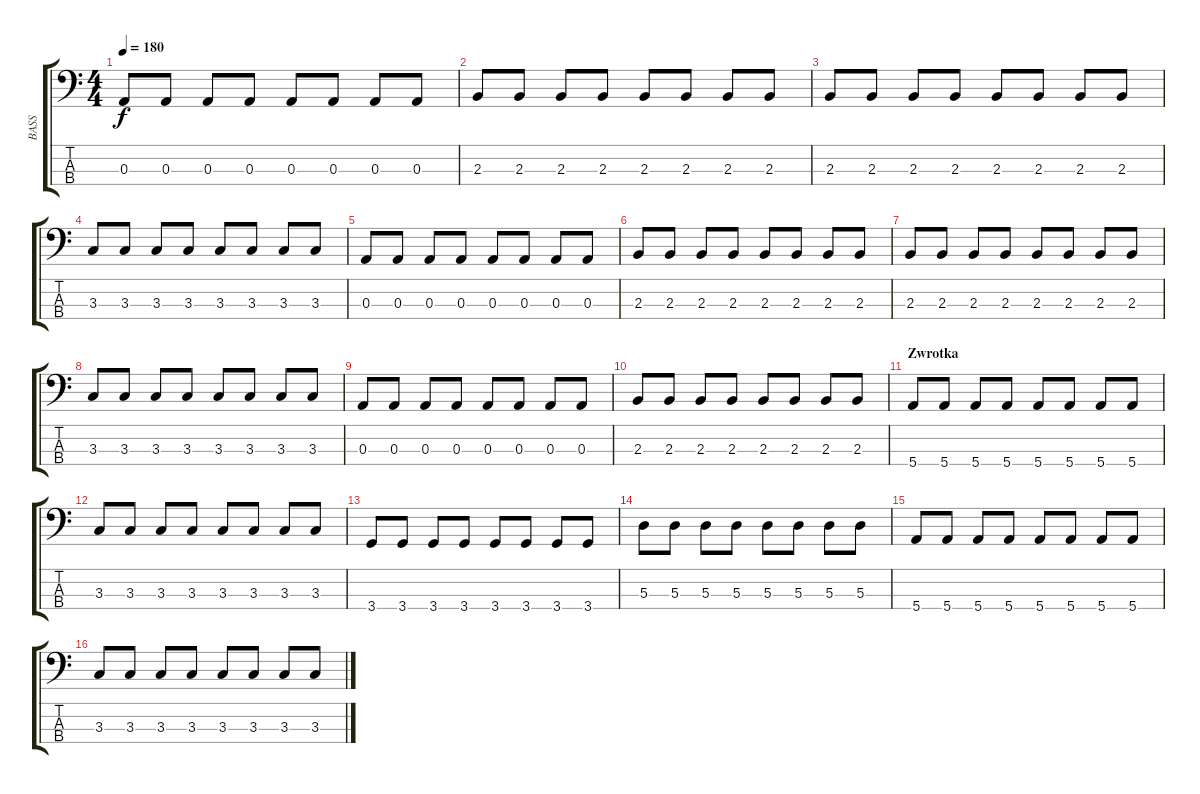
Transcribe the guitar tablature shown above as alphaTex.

\track ("BASS" "BASS") {instrument electricbassfinger}
\staff {score tabs}
\tuning (G2 D2 A1 E1) {hide}
\ts (4 4)
\tempo 180
\clef f4
\ks c
0.3.8{dy f} 0.3.8 0.3.8 0.3.8 0.3.8 0.3.8 0.3.8 0.3.8 |
2.3.8 2.3.8 2.3.8 2.3.8 2.3.8 2.3.8 2.3.8 2.3.8 |
2.3.8 2.3.8 2.3.8 2.3.8 2.3.8 2.3.8 2.3.8 2.3.8 |
3.3.8 3.3.8 3.3.8 3.3.8 3.3.8 3.3.8 3.3.8 3.3.8 |
0.3.8 0.3.8 0.3.8 0.3.8 0.3.8 0.3.8 0.3.8 0.3.8 |
2.3.8 2.3.8 2.3.8 2.3.8 2.3.8 2.3.8 2.3.8 2.3.8 |
2.3.8 2.3.8 2.3.8 2.3.8 2.3.8 2.3.8 2.3.8 2.3.8 |
3.3.8 3.3.8 3.3.8 3.3.8 3.3.8 3.3.8 3.3.8 3.3.8 |
0.3.8 0.3.8 0.3.8 0.3.8 0.3.8 0.3.8 0.3.8 0.3.8 |
2.3.8 2.3.8 2.3.8 2.3.8 2.3.8 2.3.8 2.3.8 2.3.8 |
\section ("" "Zwrotka")
5.4.8 5.4.8 5.4.8 5.4.8 5.4.8 5.4.8 5.4.8 5.4.8 |
3.3.8 3.3.8 3.3.8 3.3.8 3.3.8 3.3.8 3.3.8 3.3.8 |
3.4.8 3.4.8 3.4.8 3.4.8 3.4.8 3.4.8 3.4.8 3.4.8 |
5.3.8 5.3.8 5.3.8 5.3.8 5.3.8 5.3.8 5.3.8 5.3.8 |
5.4.8 5.4.8 5.4.8 5.4.8 5.4.8 5.4.8 5.4.8 5.4.8 |
3.3.8 3.3.8 3.3.8 3.3.8 3.3.8 3.3.8 3.3.8 3.3.8
